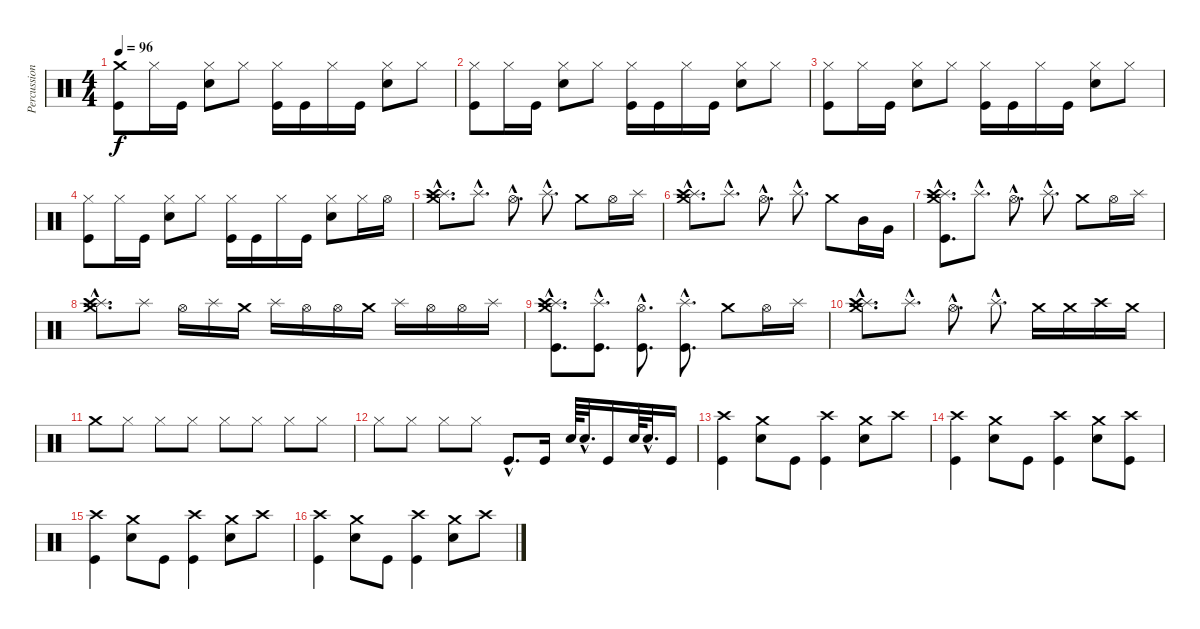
\track ("Percussion" "Percussion") {instrument percussion}
\staff {score}
\articulation defaults
\ts (4 4)
\tempo 96
\clef neutral
\ks c
("Crash medium (hit)" "Kick (hit)").8{dy f} "Hi-Hat (closed)".16 "Kick (hit)".16 ("Hi-Hat (closed)" "Snare (hit) 2").8 "Hi-Hat (closed)".8 ("Hi-Hat (closed)" "Kick (hit)").16 "Kick (hit)".16 "Hi-Hat (closed)".16 "Kick (hit)".16 ("Hi-Hat (closed)" "Snare (hit) 2").8 "Hi-Hat (closed)".8 |
("Hi-Hat (closed)" "Kick (hit)").8 "Hi-Hat (closed)".16 "Kick (hit)".16 ("Hi-Hat (closed)" "Snare (hit) 2").8 "Hi-Hat (closed)".8 ("Hi-Hat (closed)" "Kick (hit)").16 "Kick (hit)".16 "Hi-Hat (closed)".16 "Kick (hit)".16 ("Hi-Hat (closed)" "Snare (hit) 2").8 "Hi-Hat (closed)".8 |
("Hi-Hat (closed)" "Kick (hit)").8 "Hi-Hat (closed)".16 "Kick (hit)".16 ("Hi-Hat (closed)" "Snare (hit) 2").8 "Hi-Hat (closed)".8 ("Hi-Hat (closed)" "Kick (hit)").16 "Kick (hit)".16 "Hi-Hat (closed)".16 "Kick (hit)".16 ("Hi-Hat (closed)" "Snare (hit) 2").8 "Hi-Hat (closed)".8 |
("Hi-Hat (closed)" "Kick (hit)").8 "Hi-Hat (closed)".16 "Kick (hit)".16 ("Hi-Hat (closed)" "Snare (hit) 2").8 "Hi-Hat (closed)".8 ("Hi-Hat (closed)" "Kick (hit)").16 "Kick (hit)".16 "Hi-Hat (closed)".16 "Kick (hit)".16 ("Hi-Hat (closed)" "Snare (hit) 2").8 "Hi-Hat (closed)".16 "Hi-Hat (open)".16 |
("Splash (hit)"{hac} "Crash medium (hit)"{hac} "Crash high (hit)"{hac}).8{d} "Splash (hit)"{hac}.8{d} "Hi-Hat (open)"{hac}.8{d} "Splash (hit)"{hac}.8{d} "Crash medium (hit)".8 "Hi-Hat (open)".16 "Splash (hit)".16 |
("Splash (hit)"{hac} "Crash medium (hit)"{hac} "Crash high (hit)"{hac}).8{d} "Splash (hit)"{hac}.8{d} "Hi-Hat (open)"{hac}.8{d} "Splash (hit)"{hac}.8{d} "Crash medium (hit)".8 "Mid Tom (hit)".16 "Very Low Tom (hit)".16 |
("Splash (hit)"{hac} "Crash medium (hit)"{hac} "Crash high (hit)"{hac} "Kick (hit)"{hac}).8{d} "Splash (hit)"{hac}.8{d} "Hi-Hat (open)"{hac}.8{d} "Splash (hit)"{hac}.8{d} "Crash medium (hit)".8 "Hi-Hat (open)".16 "Splash (hit)".16 |
("Splash (hit)"{hac} "Crash medium (hit)"{hac} "Crash high (hit)"{hac}).8{d} "Splash (hit)".8 "Hi-Hat (open)".16 "Splash (hit)".16 "Crash medium (hit)".16 "Splash (hit)".16 "Hi-Hat (open)".16 "Hi-Hat (open)".16 "Crash medium (hit)".16 "Splash (hit)".16 "Hi-Hat (open)".16 "Hi-Hat (open)".16 "Splash (hit)".16 |
("Splash (hit)"{hac} "Crash medium (hit)"{hac} "Crash high (hit)"{hac} "Kick (hit)"{hac}).8{d} ("Splash (hit)"{hac} "Kick (hit)"{hac}).8{d} ("Hi-Hat (open)"{hac} "Kick (hit)"{hac}).8{d} ("Splash (hit)"{hac} "Kick (hit)"{hac}).8{d} "Crash medium (hit)".8 "Hi-Hat (open)".16 "Splash (hit)".16 |
("Splash (hit)"{hac} "Crash medium (hit)"{hac} "Crash high (hit)"{hac}).8{d} "Splash (hit)"{hac}.8{d} "Hi-Hat (open)"{hac}.8{d} "Splash (hit)"{hac}.8{d} "Crash medium (hit)".16 "Crash medium (hit)".16 "Crash high (hit)".16 "Crash medium (hit)".16 |
"Crash medium (hit)".8 "Hi-Hat (closed)".8 "Hi-Hat (closed)".8 "Hi-Hat (closed)".8 "Hi-Hat (closed)".8 "Hi-Hat (closed)".8 "Hi-Hat (closed)".8 "Hi-Hat (closed)".8 |
"Hi-Hat (closed)".8 "Hi-Hat (closed)".8 "Hi-Hat (closed)".8 "Hi-Hat (closed)".8 "Kick (hit)"{hac}.8{d} "Kick (hit)".16 "Snare (hit) 2".64 "Snare (hit) 2"{hac}.32{d} "Kick (hit)".16 "Snare (hit) 2".64 "Snare (hit) 2"{hac}.32{d} "Kick (hit)".16 |
("Crash high (hit)" "Kick (hit)").4 ("Crash medium (hit)" "Snare (hit) 2").8 "Kick (hit)".8 ("Crash high (hit)" "Kick (hit)").4 ("Crash medium (hit)" "Snare (hit) 2").8 "Crash high (hit)".8 |
("Crash high (hit)" "Kick (hit)").4 ("Crash medium (hit)" "Snare (hit) 2").8 "Kick (hit)".8 ("Crash high (hit)" "Kick (hit)").4 ("Crash medium (hit)" "Snare (hit) 2").8 ("Crash high (hit)" "Kick (hit)").8 |
("Crash high (hit)" "Kick (hit)").4 ("Crash medium (hit)" "Snare (hit) 2").8 "Kick (hit)".8 ("Crash high (hit)" "Kick (hit)").4 ("Crash medium (hit)" "Snare (hit) 2").8 "Crash high (hit)".8 |
("Crash high (hit)" "Kick (hit)").4 ("Crash medium (hit)" "Snare (hit) 2").8 "Kick (hit)".8 ("Crash high (hit)" "Kick (hit)").4 ("Crash medium (hit)" "Snare (hit) 2").8 "Crash high (hit)".8
